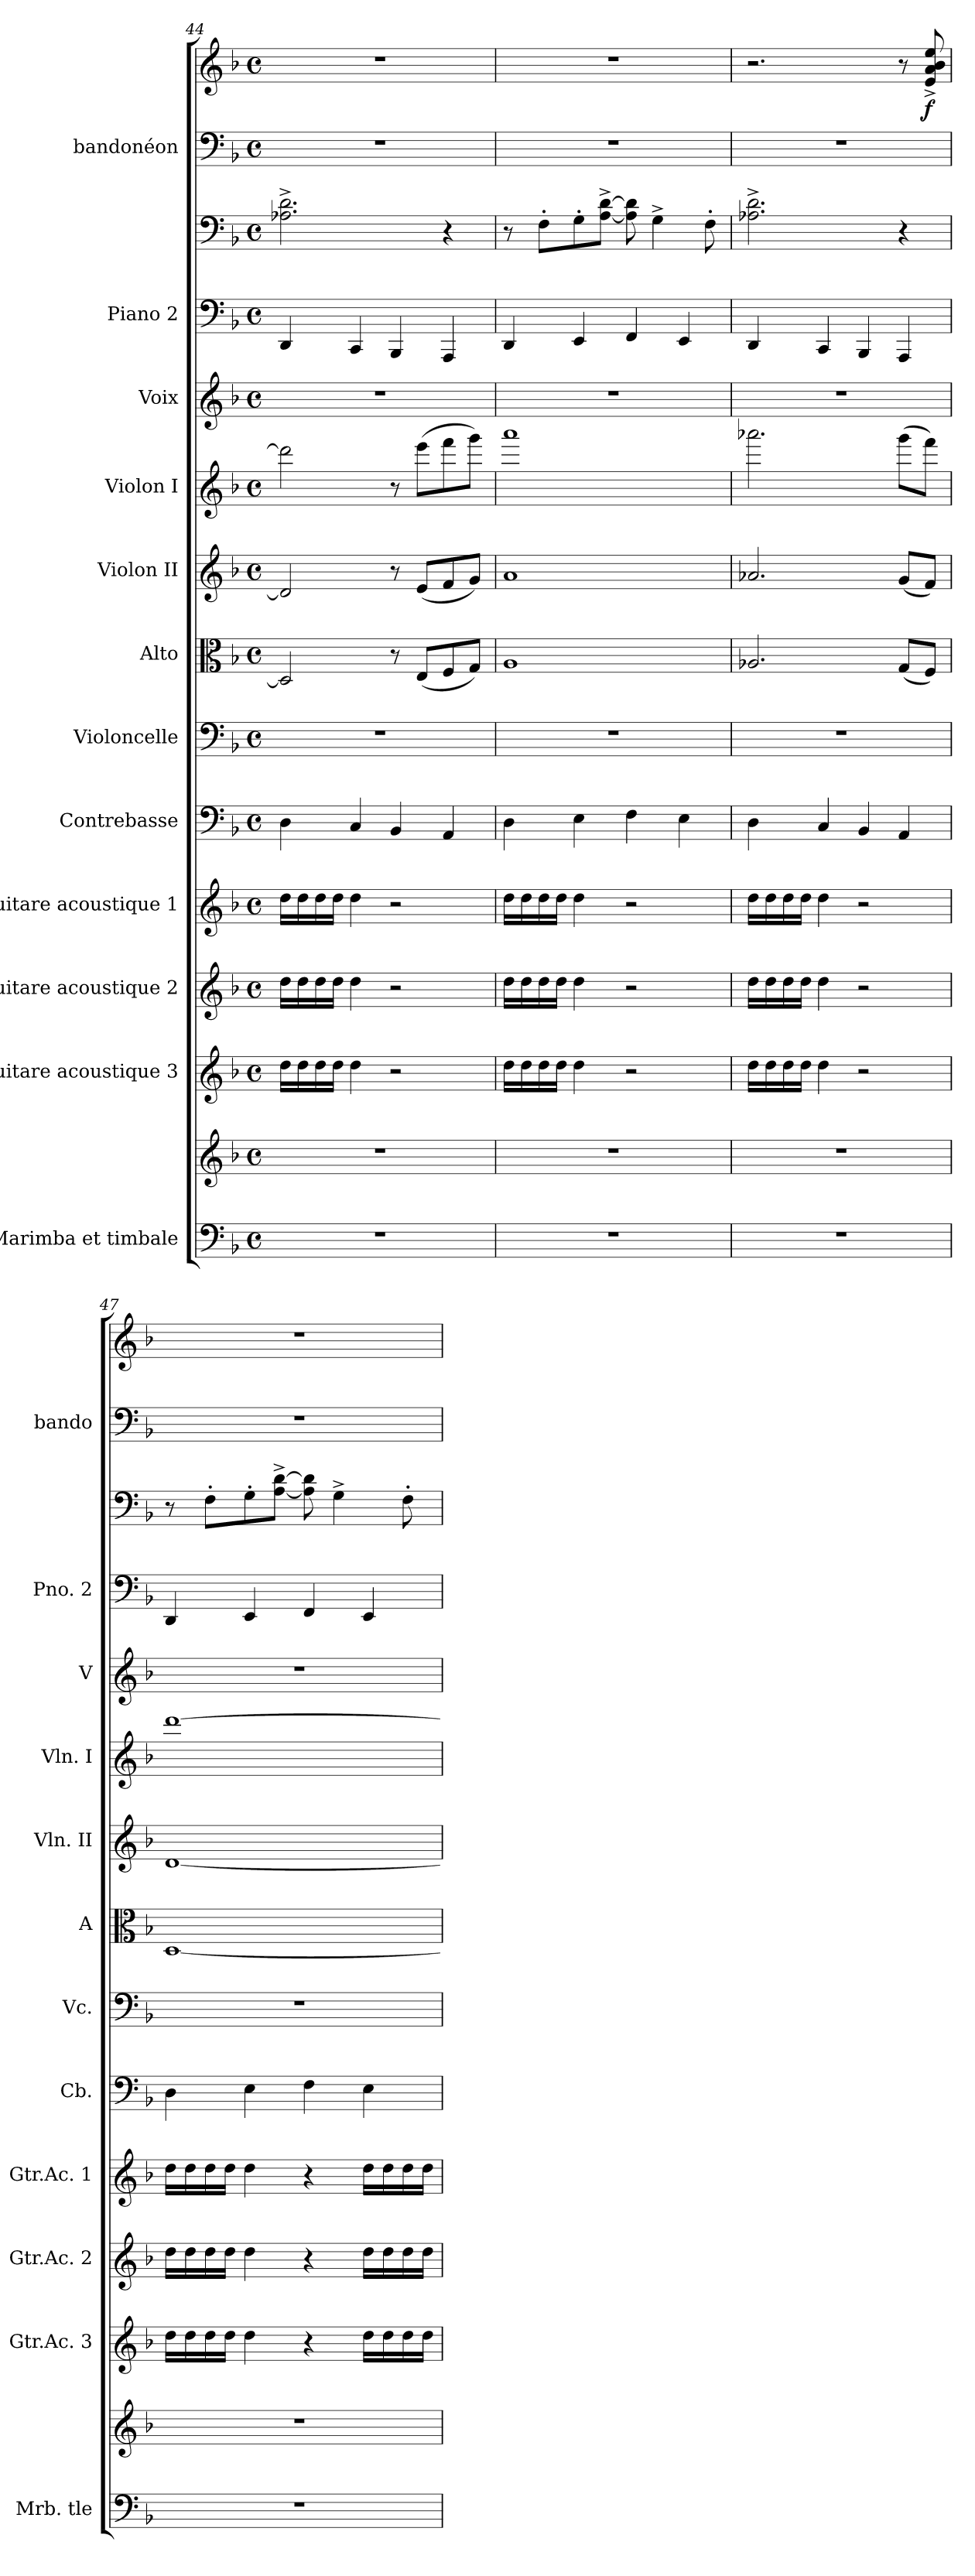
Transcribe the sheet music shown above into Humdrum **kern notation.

**kern	**kern	**kern	**kern	**kern	**kern	**kern	**kern	**kern	**kern	**kern	**kern	**kern	**kern	**kern	**dynam
*part12	*part12	*part11	*part10	*part9	*part8	*part7	*part6	*part5	*part4	*part3	*part2	*part2	*part1	*part1	*part1
*staff15	*staff14	*staff13	*staff12	*staff11	*staff10	*staff9	*staff8	*staff7	*staff6	*staff5	*staff4	*staff3	*staff2	*staff1	*staff1/2
*I"Marimba et timbale	*	*I"Guitare acoustique 3	*I"Guitare acoustique 2	*I"Guitare acoustique 1	*I"Contrebasse	*I"Violoncelle	*I"Alto	*I"Violon II	*I"Violon I	*I"Voix	*I"Piano 2	*	*I"bandonéon	*	*
*I'Mrb. tle	*	*I'Gtr.Ac. 3	*I'Gtr.Ac. 2	*I'Gtr.Ac. 1	*I'Cb.	*I'Vc.	*I'A	*I'Vln. II	*I'Vln. I	*I'V	*I'Pno. 2	*	*I'bando	*	*
*clefF4	*clefG2	*clefG2	*clefG2	*clefG2	*clefF4	*clefF4	*clefC3	*clefG2	*clefG2	*clefG2	*clefF4	*clefF4	*clefF4	*clefG2	*
*	*	*ITrd7c12	*ITrd7c12	*ITrd7c12	*ITrd7c12	*	*	*	*	*	*	*	*	*	*
*k[b-]	*k[b-]	*k[b-]	*k[b-]	*k[b-]	*k[b-]	*k[b-]	*k[b-]	*k[b-]	*k[b-]	*k[b-]	*k[b-]	*k[b-]	*k[b-]	*k[b-]	*
*d:	*d:	*d:	*d:	*d:	*d:	*d:	*d:	*d:	*d:	*d:	*d:	*d:	*d:	*d:	*
*M4/4	*M4/4	*M4/4	*M4/4	*M4/4	*M4/4	*M4/4	*M4/4	*M4/4	*M4/4	*M4/4	*M4/4	*M4/4	*M4/4	*M4/4	*
*met(c)	*met(c)	*met(c)	*met(c)	*met(c)	*met(c)	*met(c)	*met(c)	*met(c)	*met(c)	*met(c)	*met(c)	*met(c)	*met(c)	*met(c)	*
=44	=44	=44	=44	=44	=44	=44	=44	=44	=44	=44	=44	=44	=44	=44	=44
1r	1r	16d\LL	16d\LL	16d\LL	4DD\	1r	2D/]	2d/]	2ddd\]	1r	4DD/	2.A-X\^> 2.d\^>	1r	1r	.
.	.	16d\	16d\	16d\	.	.	.	.	.	.	.	.	.	.	.
.	.	16d\	16d\	16d\	.	.	.	.	.	.	.	.	.	.	.
.	.	16d\JJ	16d\JJ	16d\JJ	.	.	.	.	.	.	.	.	.	.	.
.	.	4d\	4d\	4d\	4CC/	.	.	.	.	.	4CC/	.	.	.	.
.	.	2r	2r	2r	4BBB-/	.	8r	8r	8r	.	4BBB-/	.	.	.	.
.	.	.	.	.	.	.	(<8E/L	(<8e/L	(>8eee\L	.	.	.	.	.	.
.	.	.	.	.	4AAA/	.	8F/	8f/	8fff\	.	4AAA/	4r	.	.	.
.	.	.	.	.	.	.	8G/J)	8g/J)	8ggg\J)	.	.	.	.	.	.
!!LO:PB:g=z
=45	=45	=45	=45	=45	=45	=45	=45	=45	=45	=45	=45	=45	=45	=45	=45
1r	1r	16d\LL	16d\LL	16d\LL	4DD\	1r	1A	1a	1aaa	1r	4DD/	8r	1r	1r	.
.	.	16d\	16d\	16d\	.	.	.	.	.	.	.	.	.	.	.
.	.	16d\	16d\	16d\	.	.	.	.	.	.	.	8F'>\L	.	.	.
.	.	16d\JJ	16d\JJ	16d\JJ	.	.	.	.	.	.	.	.	.	.	.
.	.	4d\	4d\	4d\	4EE\	.	.	.	.	.	4EE/	8G'>\	.	.	.
.	.	.	.	.	.	.	.	.	.	.	.	[8A\^> [8d\^>J	.	.	.
.	.	2r	2r	2r	4FF\	.	.	.	.	.	4FF/	8A\] 8d\]	.	.	.
.	.	.	.	.	.	.	.	.	.	.	.	4G^>\	.	.	.
.	.	.	.	.	4EE\	.	.	.	.	.	4EE/	.	.	.	.
.	.	.	.	.	.	.	.	.	.	.	.	8F'>\	.	.	.
=46	=46	=46	=46	=46	=46	=46	=46	=46	=46	=46	=46	=46	=46	=46	=46
1r	1r	16d\LL	16d\LL	16d\LL	4DD\	1r	2.A-X/	2.a-X/	2.aaa-X\	1r	4DD/	2.A-X\^> 2.d\^>	1r	2.r	.
.	.	16d\	16d\	16d\	.	.	.	.	.	.	.	.	.	.	.
.	.	16d\	16d\	16d\	.	.	.	.	.	.	.	.	.	.	.
.	.	16d\JJ	16d\JJ	16d\JJ	.	.	.	.	.	.	.	.	.	.	.
.	.	4d\	4d\	4d\	4CC/	.	.	.	.	.	4CC/	.	.	.	.
.	.	2r	2r	2r	4BBB-/	.	.	.	.	.	4BBB-/	.	.	.	.
.	.	.	.	.	4AAA/	.	(<8G/L	(<8g/L	(>8ggg\L	.	4AAA/	4r	.	8r	.
!	!	!	!	!	!	!	!	!	!	!	!	!	!	!	!LO:DY:b
.	.	.	.	.	.	.	8F/J)	8f/J)	8fff\J)	.	.	.	.	8e/^< 8a/^< 8b-/^< 8ee/^<	f
=47	=47	=47	=47	=47	=47	=47	=47	=47	=47	=47	=47	=47	=47	=47	=47
1r	1r	16d\LL	16d\LL	16d\LL	4DD\	1r	[1D	[1d	[1ddd	1r	4DD/	8r	1r	1r	.
.	.	16d\	16d\	16d\	.	.	.	.	.	.	.	.	.	.	.
.	.	16d\	16d\	16d\	.	.	.	.	.	.	.	8F'>\L	.	.	.
.	.	16d\JJ	16d\JJ	16d\JJ	.	.	.	.	.	.	.	.	.	.	.
.	.	4d\	4d\	4d\	4EE\	.	.	.	.	.	4EE/	8G'>\	.	.	.
.	.	.	.	.	.	.	.	.	.	.	.	[8A\^> [8d\^>J	.	.	.
.	.	4r	4r	4r	4FF\	.	.	.	.	.	4FF/	8A\] 8d\]	.	.	.
.	.	.	.	.	.	.	.	.	.	.	.	4G^>\	.	.	.
.	.	16d\LL	16d\LL	16d\LL	4EE\	.	.	.	.	.	4EE/	.	.	.	.
.	.	16d\	16d\	16d\	.	.	.	.	.	.	.	.	.	.	.
.	.	16d\	16d\	16d\	.	.	.	.	.	.	.	8F'>\	.	.	.
.	.	16d\JJ	16d\JJ	16d\JJ	.	.	.	.	.	.	.	.	.	.	.
=	=	=	=	=	=	=	=	=	=	=	=	=	=	=	=
*-	*-	*-	*-	*-	*-	*-	*-	*-	*-	*-	*-	*-	*-	*-	*-
